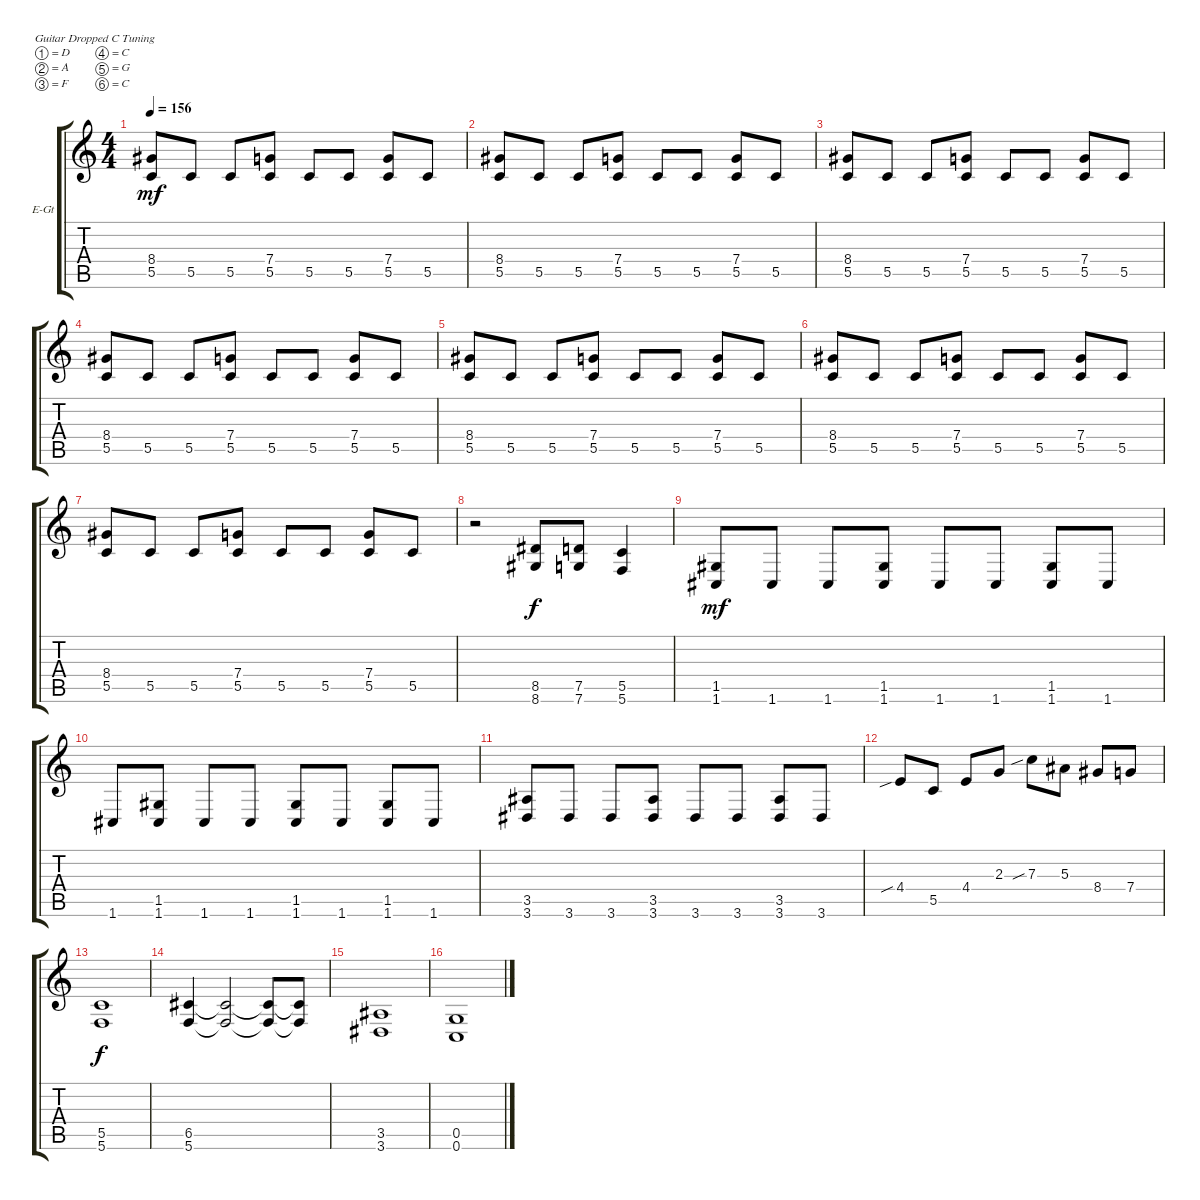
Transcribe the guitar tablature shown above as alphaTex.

\bracketExtendMode groupsimilarinstruments
\firstSystemTrackNameOrientation horizontal
\otherSystemsTrackNameOrientation horizontal
\track ("Rhythm Guitar" "E-Gt") {instrument distortionguitar}
\staff {score tabs}
\tuning (D4 A3 F3 C3 G2 C2)
\ts (4 4)
\tempo 156
\clef g2
\ks c
(8.4 5.5).8{dy mf} 5.5.8 5.5.8 (7.4 5.5).8 5.5.8 5.5.8 (7.4 5.5).8 5.5.8 |
(8.4 5.5).8 5.5.8 5.5.8 (7.4 5.5).8 5.5.8 5.5.8 (7.4 5.5).8 5.5.8 |
(8.4 5.5).8 5.5.8 5.5.8 (7.4 5.5).8 5.5.8 5.5.8 (7.4 5.5).8 5.5.8 |
(8.4 5.5).8 5.5.8 5.5.8 (7.4 5.5).8 5.5.8 5.5.8 (7.4 5.5).8 5.5.8 |
(8.4 5.5).8 5.5.8 5.5.8 (7.4 5.5).8 5.5.8 5.5.8 (7.4 5.5).8 5.5.8 |
(8.4 5.5).8 5.5.8 5.5.8 (7.4 5.5).8 5.5.8 5.5.8 (7.4 5.5).8 5.5.8 |
(8.4 5.5).8 5.5.8 5.5.8 (7.4 5.5).8 5.5.8 5.5.8 (7.4 5.5).8 5.5.8 |
r.2 (8.5 8.6).8{dy f} (7.5 7.6).8 (5.5 5.6).4 |
(1.5 1.6).8{dy mf} 1.6.8 1.6.8 (1.5 1.6).8 1.6.8 1.6.8 (1.5 1.6).8 1.6.8 |
1.6.8 (1.5 1.6).8 1.6.8 1.6.8 (1.5 1.6).8 1.6.8 (1.5 1.6).8 1.6.8 |
(3.5 3.6).8 3.6.8 3.6.8 (3.5 3.6).8 3.6.8 3.6.8 (3.5 3.6).8 3.6.8 |
4.4{sib}.8 5.5.8 4.4.8 2.3.8 7.3{sib}.8 5.3.8 8.4.8 7.4.8 |
(5.5 5.6).1{dy f} |
(6.5 5.6).4 (6.5{t} 5.6{t}).2 (6.5{t} 5.6{t}).8 (5.6{t} 6.5{t}).8 |
(3.5 3.6).1 |
(0.5 0.6).1
